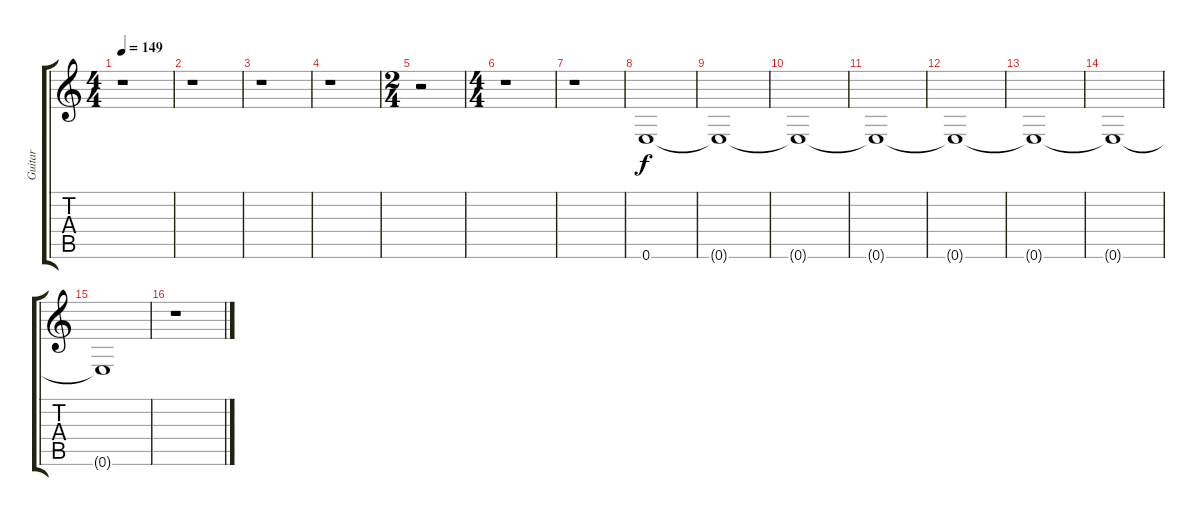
\track ("Guitar" "Guitar") {instrument distortionguitar}
\staff {score tabs}
\tuning (E4 B3 G3 D3 A2 E2) {hide}
\ts (4 4)
\tempo 149
\clef g2
\ks c
r.1{dy f} |
r.1 |
r.1 |
r.1 |
\ts (2 4)
r.2 |
\ts (4 4)
r.1 |
r.1 |
0.6.1 |
0.6{t}.1 |
0.6{t}.1 |
0.6{t}.1 |
0.6{t}.1 |
0.6{t}.1 |
0.6{t}.1 |
0.6{t}.1 |
r.1
